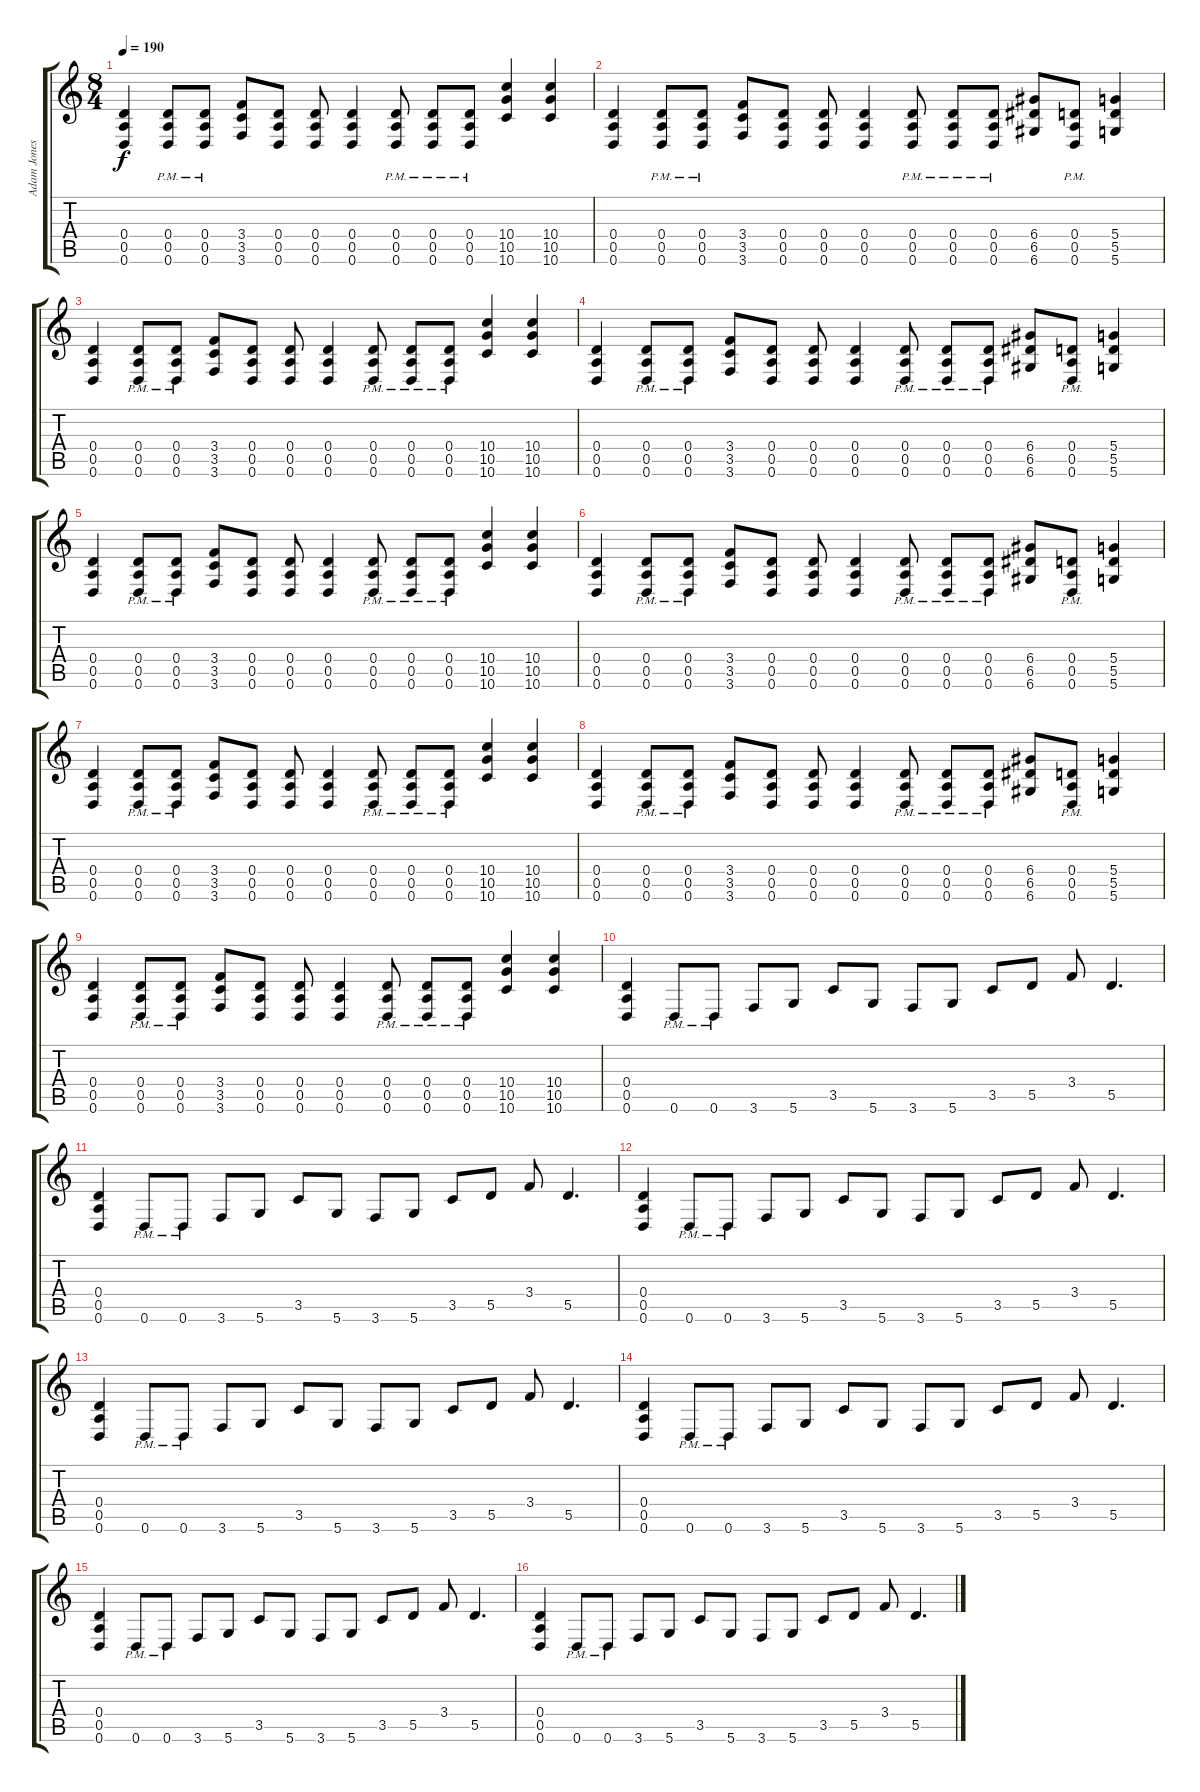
\track ("Adam Jones" "Adam Jones") {instrument overdrivenguitar}
\staff {score tabs}
\tuning (E4 B3 G3 D3 A2 D2) {hide}
\ts (8 4)
\tempo 190
\clef g2
\ks c
(0.4 0.5 0.6).4{dy f} (0.4{pm} 0.5{pm} 0.6{pm}).8 (0.4{pm} 0.5{pm} 0.6{pm}).8 (3.4 3.5 3.6).8 (0.4 0.5 0.6).8 (0.4 0.5 0.6).8 (0.4 0.5 0.6).4 (0.4{pm} 0.5{pm} 0.6{pm}).8 (0.4{pm} 0.5{pm} 0.6{pm}).8 (0.4{pm} 0.5{pm} 0.6{pm}).8 (10.4 10.5 10.6).4 (10.4 10.5 10.6).4 |
(0.4 0.5 0.6).4 (0.4{pm} 0.5{pm} 0.6{pm}).8 (0.4{pm} 0.5{pm} 0.6{pm}).8 (3.4 3.5 3.6).8 (0.4 0.5 0.6).8 (0.4 0.5 0.6).8 (0.4 0.5 0.6).4 (0.4{pm} 0.5{pm} 0.6{pm}).8 (0.4{pm} 0.5{pm} 0.6{pm}).8 (0.4{pm} 0.5{pm} 0.6{pm}).8 (6.4 6.5 6.6).8 (0.4{pm} 0.5{pm} 0.6{pm}).8 (5.4 5.5 5.6).4 |
(0.4 0.5 0.6).4 (0.4{pm} 0.5{pm} 0.6{pm}).8 (0.4{pm} 0.5{pm} 0.6{pm}).8 (3.4 3.5 3.6).8 (0.4 0.5 0.6).8 (0.4 0.5 0.6).8 (0.4 0.5 0.6).4 (0.4{pm} 0.5{pm} 0.6{pm}).8 (0.4{pm} 0.5{pm} 0.6{pm}).8 (0.4{pm} 0.5{pm} 0.6{pm}).8 (10.4 10.5 10.6).4 (10.4 10.5 10.6).4 |
(0.4 0.5 0.6).4 (0.4{pm} 0.5{pm} 0.6{pm}).8 (0.4{pm} 0.5{pm} 0.6{pm}).8 (3.4 3.5 3.6).8 (0.4 0.5 0.6).8 (0.4 0.5 0.6).8 (0.4 0.5 0.6).4 (0.4{pm} 0.5{pm} 0.6{pm}).8 (0.4{pm} 0.5{pm} 0.6{pm}).8 (0.4{pm} 0.5{pm} 0.6{pm}).8 (6.4 6.5 6.6).8 (0.4{pm} 0.5{pm} 0.6{pm}).8 (5.4 5.5 5.6).4 |
(0.4 0.5 0.6).4 (0.4{pm} 0.5{pm} 0.6{pm}).8 (0.4{pm} 0.5{pm} 0.6{pm}).8 (3.4 3.5 3.6).8 (0.4 0.5 0.6).8 (0.4 0.5 0.6).8 (0.4 0.5 0.6).4 (0.4{pm} 0.5{pm} 0.6{pm}).8 (0.4{pm} 0.5{pm} 0.6{pm}).8 (0.4{pm} 0.5{pm} 0.6{pm}).8 (10.4 10.5 10.6).4 (10.4 10.5 10.6).4 |
(0.4 0.5 0.6).4 (0.4{pm} 0.5{pm} 0.6{pm}).8 (0.4{pm} 0.5{pm} 0.6{pm}).8 (3.4 3.5 3.6).8 (0.4 0.5 0.6).8 (0.4 0.5 0.6).8 (0.4 0.5 0.6).4 (0.4{pm} 0.5{pm} 0.6{pm}).8 (0.4{pm} 0.5{pm} 0.6{pm}).8 (0.4{pm} 0.5{pm} 0.6{pm}).8 (6.4 6.5 6.6).8 (0.4{pm} 0.5{pm} 0.6{pm}).8 (5.4 5.5 5.6).4 |
(0.4 0.5 0.6).4 (0.4{pm} 0.5{pm} 0.6{pm}).8 (0.4{pm} 0.5{pm} 0.6{pm}).8 (3.4 3.5 3.6).8 (0.4 0.5 0.6).8 (0.4 0.5 0.6).8 (0.4 0.5 0.6).4 (0.4{pm} 0.5{pm} 0.6{pm}).8 (0.4{pm} 0.5{pm} 0.6{pm}).8 (0.4{pm} 0.5{pm} 0.6{pm}).8 (10.4 10.5 10.6).4 (10.4 10.5 10.6).4 |
(0.4 0.5 0.6).4 (0.4{pm} 0.5{pm} 0.6{pm}).8 (0.4{pm} 0.5{pm} 0.6{pm}).8 (3.4 3.5 3.6).8 (0.4 0.5 0.6).8 (0.4 0.5 0.6).8 (0.4 0.5 0.6).4 (0.4{pm} 0.5{pm} 0.6{pm}).8 (0.4{pm} 0.5{pm} 0.6{pm}).8 (0.4{pm} 0.5{pm} 0.6{pm}).8 (6.4 6.5 6.6).8 (0.4{pm} 0.5{pm} 0.6{pm}).8 (5.4 5.5 5.6).4 |
(0.4 0.5 0.6).4 (0.4{pm} 0.5{pm} 0.6{pm}).8 (0.4{pm} 0.5{pm} 0.6{pm}).8 (3.4 3.5 3.6).8 (0.4 0.5 0.6).8 (0.4 0.5 0.6).8 (0.4 0.5 0.6).4 (0.4{pm} 0.5{pm} 0.6{pm}).8 (0.4{pm} 0.5{pm} 0.6{pm}).8 (0.4{pm} 0.5{pm} 0.6{pm}).8 (10.4 10.5 10.6).4 (10.4 10.5 10.6).4 |
(0.4 0.5 0.6).4 0.6{pm}.8 0.6{pm}.8 3.6.8 5.6.8 3.5.8 5.6.8 3.6.8 5.6.8 3.5.8 5.5.8 3.4.8 5.5.4{d} |
(0.4 0.5 0.6).4 0.6{pm}.8 0.6{pm}.8 3.6.8 5.6.8 3.5.8 5.6.8 3.6.8 5.6.8 3.5.8 5.5.8 3.4.8 5.5.4{d} |
(0.4 0.5 0.6).4 0.6{pm}.8 0.6{pm}.8 3.6.8 5.6.8 3.5.8 5.6.8 3.6.8 5.6.8 3.5.8 5.5.8 3.4.8 5.5.4{d} |
(0.4 0.5 0.6).4 0.6{pm}.8 0.6{pm}.8 3.6.8 5.6.8 3.5.8 5.6.8 3.6.8 5.6.8 3.5.8 5.5.8 3.4.8 5.5.4{d} |
(0.4 0.5 0.6).4 0.6{pm}.8 0.6{pm}.8 3.6.8 5.6.8 3.5.8 5.6.8 3.6.8 5.6.8 3.5.8 5.5.8 3.4.8 5.5.4{d} |
(0.4 0.5 0.6).4 0.6{pm}.8 0.6{pm}.8 3.6.8 5.6.8 3.5.8 5.6.8 3.6.8 5.6.8 3.5.8 5.5.8 3.4.8 5.5.4{d} |
(0.4 0.5 0.6).4 0.6{pm}.8 0.6{pm}.8 3.6.8 5.6.8 3.5.8 5.6.8 3.6.8 5.6.8 3.5.8 5.5.8 3.4.8 5.5.4{d}
